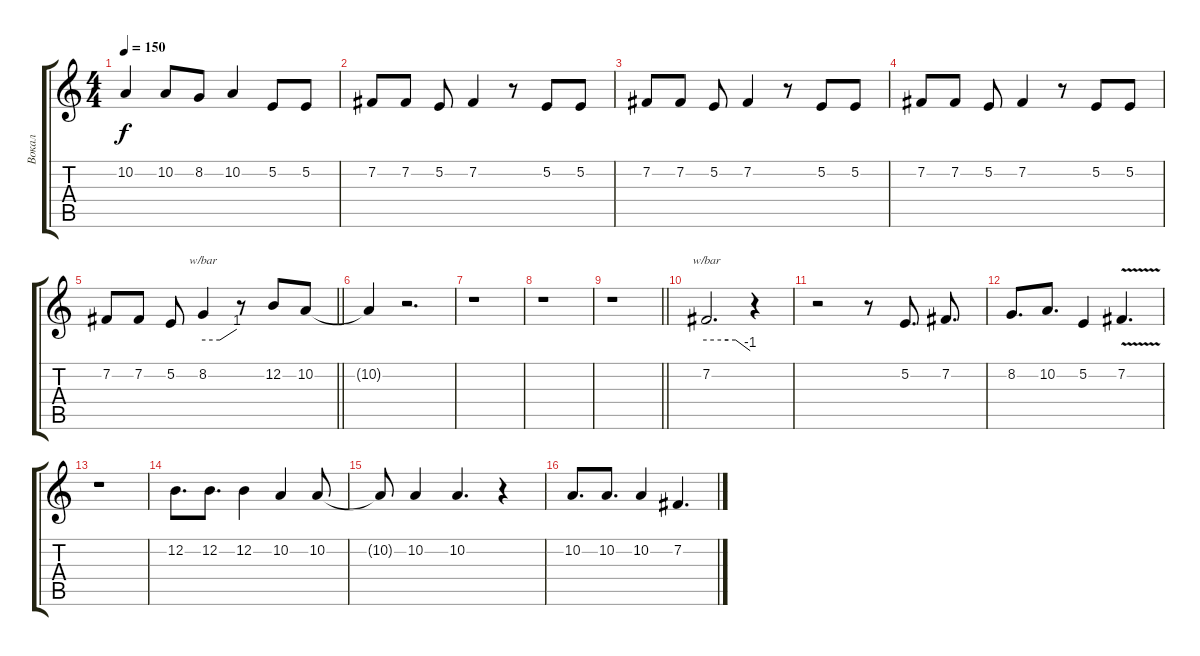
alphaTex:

\track ("Вокал" "Вокал") {instrument oboe}
\staff {score tabs}
\tuning (E4 B3 G3 D3 A2 E2) {hide}
\ts (4 4)
\tempo 150
\clef g2
\ks c
10.2.4{dy f} 10.2.8 8.2.8 10.2.4 5.2.8 5.2.8 |
7.2.8 7.2.8 5.2.8 7.2.4 r.8 5.2.8 5.2.8 |
7.2.8 7.2.8 5.2.8 7.2.4 r.8 5.2.8 5.2.8 |
7.2.8 7.2.8 5.2.8 7.2.4 r.8 5.2.8 5.2.8 |
\barLineRight lightlight
7.2.8 7.2.8 5.2.8 8.2.4{tbe (custom default 0 0 30 0 60 4)} r.8 12.2.8 10.2.8 |
10.2{t}.4 r.2{d} |
r.1 |
r.1 |
\barLineRight lightlight
r.1 |
7.2.2{d tbe (custom default 0 0 30 0 40 0 60 -4)} r.4 |
r.2 r.8 5.2.8{d} 7.2.8{d} |
8.2.8{d} 10.2.8{d} 5.2.4 7.2{v}.4{d} |
r.1 |
12.2.8{d} 12.2.8{d} 12.2.4 10.2.4 10.2.8 |
10.2{t}.8 10.2.4 10.2.4{d} r.4 |
10.2.8{d} 10.2.8{d} 10.2.4 7.2.4{d}
